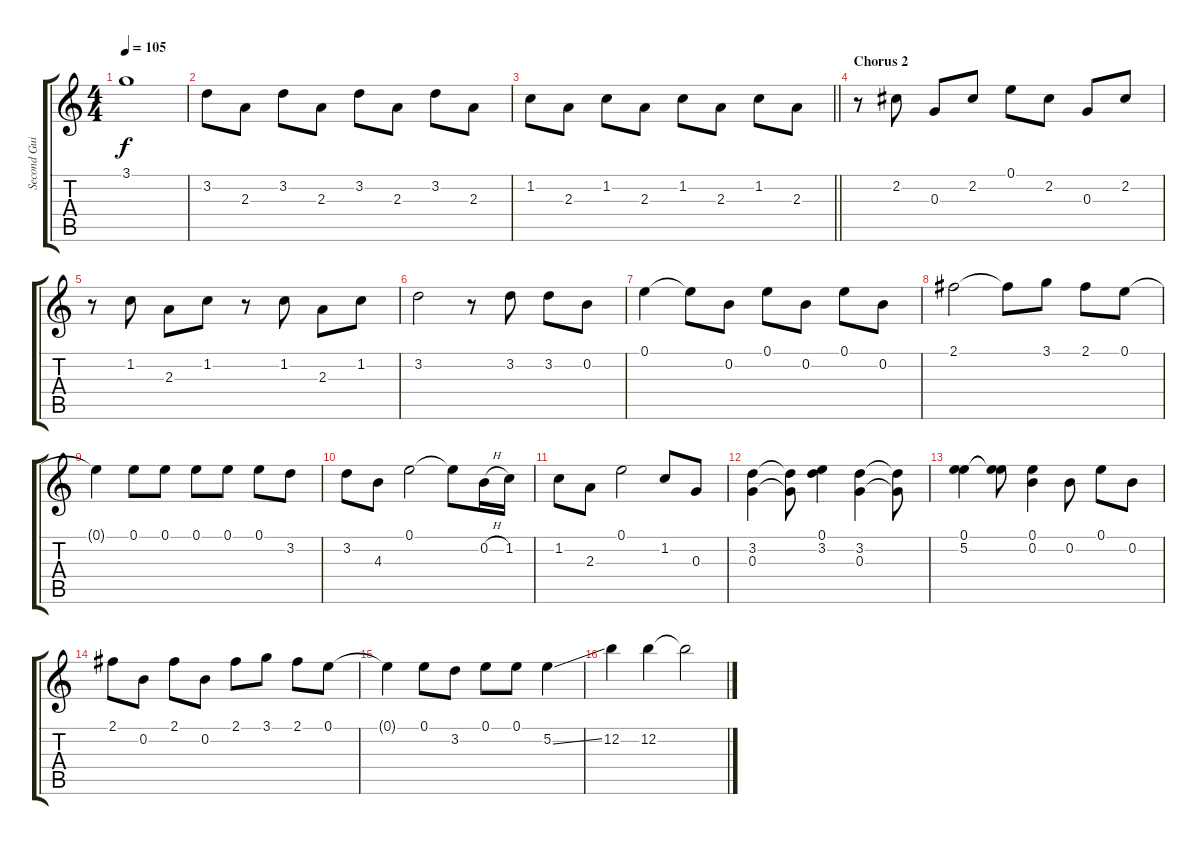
\track ("Second Guitar (fills)" "Second Gui") {instrument electricguitarjazz}
\staff {score tabs}
\tuning (E4 B3 G3 D3 A2 E2) {hide}
\ts (4 4)
\tempo 105
\clef g2
\ks c
3.1.1{dy f} |
3.2.8 2.3.8 3.2.8 2.3.8 3.2.8 2.3.8 3.2.8 2.3.8 |
\barLineRight lightlight
1.2.8 2.3.8 1.2.8 2.3.8 1.2.8 2.3.8 1.2.8 2.3.8 |
\section ("" "Chorus 2")
r.8 2.2.8 0.3.8 2.2.8 0.1.8 2.2.8 0.3.8 2.2.8 |
r.8 1.2.8 2.3.8 1.2.8 r.8 1.2.8 2.3.8 1.2.8 |
3.2.2 r.8 3.2.8 3.2.8 0.2.8 |
0.1.4 0.1{t}.8 0.2.8 0.1.8 0.2.8 0.1.8 0.2.8 |
2.1.2 2.1{t}.8 3.1.8 2.1.8 0.1.8 |
0.1{t}.4 0.1.8 0.1.8 0.1.8 0.1.8 0.1.8 3.2.8 |
3.2.8 4.3.8 0.1.2 0.1{t}.8 0.2{h}.16 1.2.16 |
1.2.8 2.3.8 0.1.2 1.2.8 0.3.8 |
(3.2 0.3).4 (3.2{t} 0.3{t}).8 (0.1 3.2).4 (3.2 0.3).4 (3.2{t} 0.3{t}).8 |
(0.1 5.2).4 (0.1{t} 5.2{t}).8 (0.1 0.2).4 0.2.8 0.1.8 0.2.8 |
2.1.8 0.2.8 2.1.8 0.2.8 2.1.8 3.1.8 2.1.8 0.1.8 |
0.1{t}.4 0.1.8 3.2.8 0.1.8 0.1.8 5.2{ss}.4 |
12.2.4 12.2.4 12.2{t}.2
